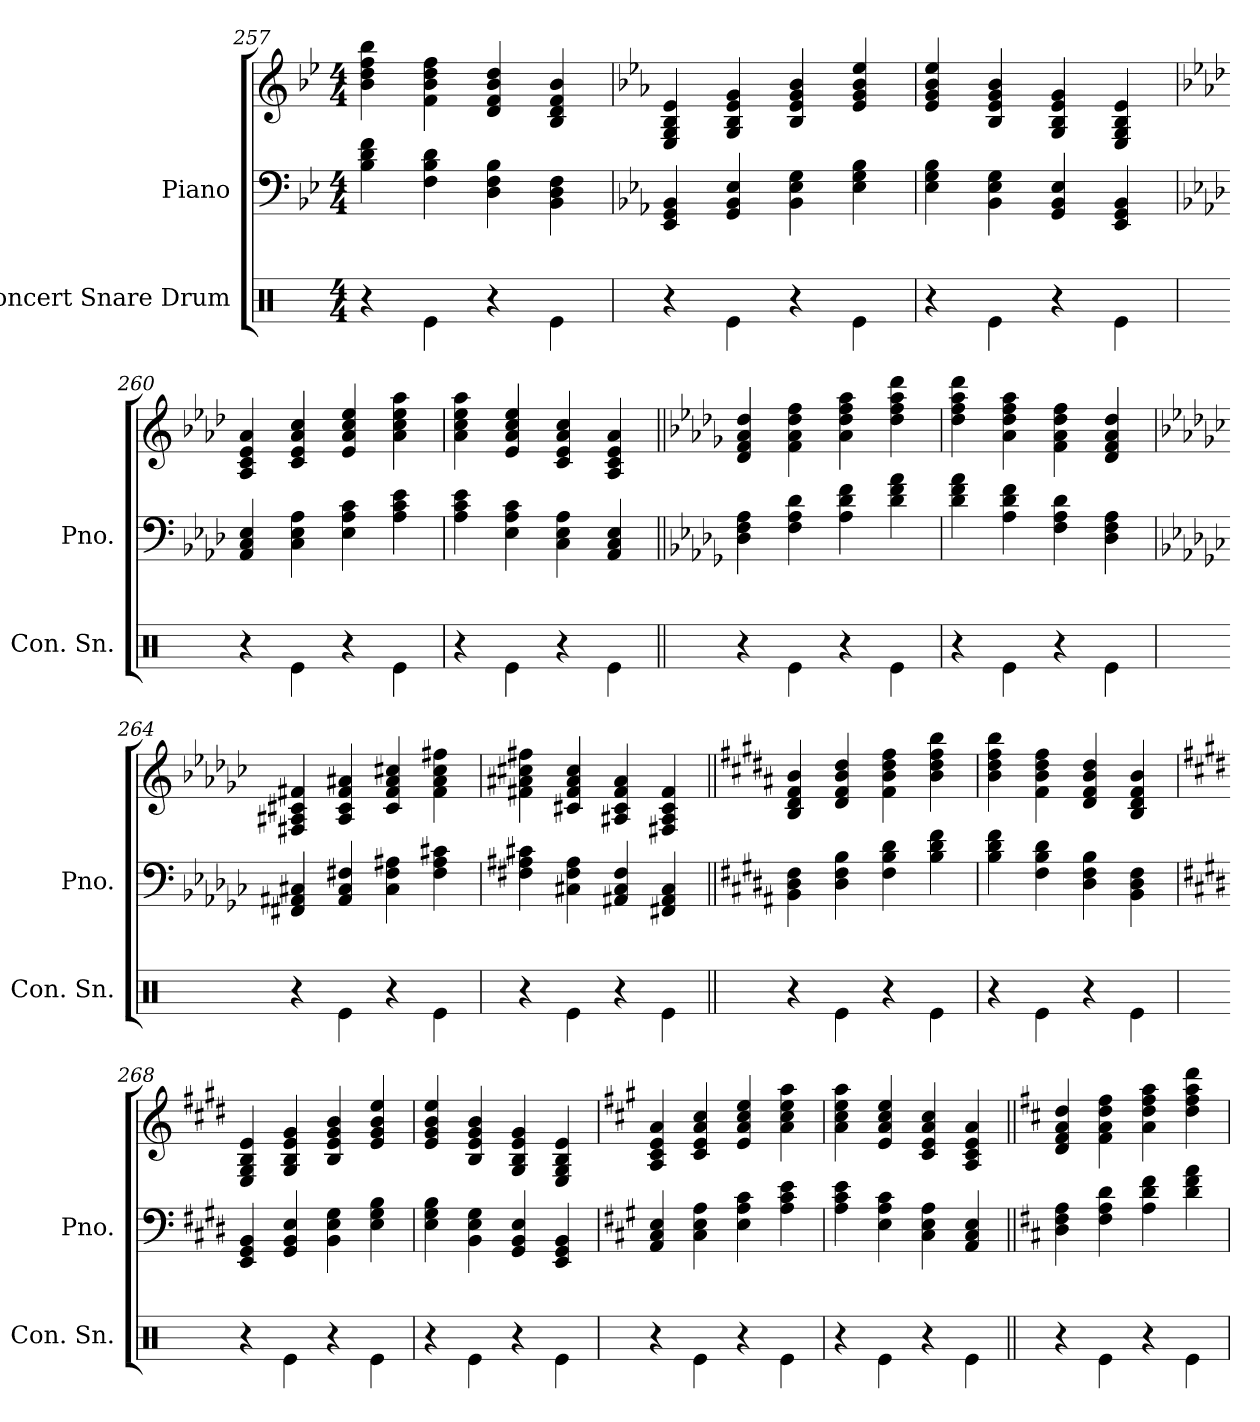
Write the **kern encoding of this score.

**kern	**kern	**kern
*part2	*part1	*part1
*staff3	*staff2	*staff1
*I"Concert Snare Drum	*I"Piano	*
*I'Con. Sn.	*I'Pno.	*
*clefX	*clefF4	*clefG2
*k[]	*k[b-e-]	*k[b-e-]
*M4/4	*M4/4	*M4/4
=257	=257	=257
4r	4B-\ 4d\ 4f\	4b-\ 4dd\ 4ff\ 4bb-\
4Re\	4F\ 4B-\ 4d\	4f\ 4b-\ 4dd\ 4ff\
4r	4D\ 4F\ 4B-\	4d/ 4f/ 4b-/ 4dd/
4Re\	4BB-\ 4D\ 4F\	4B-/ 4d/ 4f/ 4b-/
=258	=258	=258
*	*k[b-e-a-]	*k[b-e-a-]
4r	4EE-/ 4GG/ 4BB-/	4E-/ 4G/ 4B-/ 4e-/
4Re\	4GG/ 4BB-/ 4E-/	4G/ 4B-/ 4e-/ 4g/
4r	4BB-\ 4E-\ 4G\	4B-/ 4e-/ 4g/ 4b-/
4Re\	4E-\ 4G\ 4B-\	4e-/ 4g/ 4b-/ 4ee-/
=259	=259	=259
4r	4E-\ 4G\ 4B-\	4e-/ 4g/ 4b-/ 4ee-/
4Re\	4BB-\ 4E-\ 4G\	4B-/ 4e-/ 4g/ 4b-/
4r	4GG/ 4BB-/ 4E-/	4G/ 4B-/ 4e-/ 4g/
4Re\	4EE-/ 4GG/ 4BB-/	4E-/ 4G/ 4B-/ 4e-/
=260	=260	=260
*	*k[b-e-a-d-]	*k[b-e-a-d-]
4r	4AA-/ 4C/ 4E-/	4A-/ 4c/ 4e-/ 4a-/
4Re\	4C\ 4E-\ 4A-\	4c/ 4e-/ 4a-/ 4cc/
4r	4E-\ 4A-\ 4c\	4e-/ 4a-/ 4cc/ 4ee-/
4Re\	4A-\ 4c\ 4e-\	4a-\ 4cc\ 4ee-\ 4aa-\
=261	=261	=261
4r	4A-\ 4c\ 4e-\	4a-\ 4cc\ 4ee-\ 4aa-\
4Re\	4E-\ 4A-\ 4c\	4e-/ 4a-/ 4cc/ 4ee-/
4r	4C\ 4E-\ 4A-\	4c/ 4e-/ 4a-/ 4cc/
4Re\	4AA-/ 4C/ 4E-/	4A-/ 4c/ 4e-/ 4a-/
!!LO:PB:g=z
=262||	=262||	=262||
*	*k[b-e-a-d-g-]	*k[b-e-a-d-g-]
4r	4D-\ 4F\ 4A-\	4d-/ 4f/ 4a-/ 4dd-/
4Re\	4F\ 4A-\ 4d-\	4f\ 4a-\ 4dd-\ 4ff\
4r	4A-\ 4d-\ 4f\	4a-\ 4dd-\ 4ff\ 4aa-\
4Re\	4d-\ 4f\ 4a-\	4dd-\ 4ff\ 4aa-\ 4ddd-\
=263	=263	=263
4r	4d-\ 4f\ 4a-\	4dd-\ 4ff\ 4aa-\ 4ddd-\
4Re\	4A-\ 4d-\ 4f\	4a-\ 4dd-\ 4ff\ 4aa-\
4r	4F\ 4A-\ 4d-\	4f\ 4a-\ 4dd-\ 4ff\
4Re\	4D-\ 4F\ 4A-\	4d-/ 4f/ 4a-/ 4dd-/
=264	=264	=264
*	*k[b-e-a-d-g-c-]	*k[b-e-a-d-g-c-]
4r	4FF#X/ 4AA#X/ 4C#X/	4F#X/ 4A#X/ 4c#X/ 4f#X/
4Re\	4AA#/ 4C#/ 4F#X/	4A#/ 4c#/ 4f#/ 4a#X/
4r	4C#\ 4F#\ 4A#X\	4c#/ 4f#/ 4a#/ 4cc#X/
4Re\	4F#\ 4A#\ 4c#X\	4f#\ 4a#\ 4cc#\ 4ff#X\
=265	=265	=265
4r	4F#X\ 4A#X\ 4c#X\	4f#X\ 4a#X\ 4cc#X\ 4ff#X\
4Re\	4C#X\ 4F#\ 4A#\	4c#X/ 4f#/ 4a#/ 4cc#/
4r	4AA#X/ 4C#/ 4F#/	4A#X/ 4c#/ 4f#/ 4a#/
4Re\	4FF#X/ 4AA#/ 4C#/	4F#X/ 4A#/ 4c#/ 4f#/
!!LO:LB:g=z
=266||	=266||	=266||
*	*k[f#c#g#d#a#]	*k[f#c#g#d#a#]
4r	4BB\ 4D#\ 4F#\	4B/ 4d#/ 4f#/ 4b/
4Re\	4D#\ 4F#\ 4B\	4d#/ 4f#/ 4b/ 4dd#/
4r	4F#\ 4B\ 4d#\	4f#\ 4b\ 4dd#\ 4ff#\
4Re\	4B\ 4d#\ 4f#\	4b\ 4dd#\ 4ff#\ 4bb\
=267	=267	=267
4r	4B\ 4d#\ 4f#\	4b\ 4dd#\ 4ff#\ 4bb\
4Re\	4F#\ 4B\ 4d#\	4f#\ 4b\ 4dd#\ 4ff#\
4r	4D#\ 4F#\ 4B\	4d#/ 4f#/ 4b/ 4dd#/
4Re\	4BB\ 4D#\ 4F#\	4B/ 4d#/ 4f#/ 4b/
=268	=268	=268
*	*k[f#c#g#d#]	*k[f#c#g#d#]
4r	4EE/ 4GG#/ 4BB/	4E/ 4G#/ 4B/ 4e/
4Re\	4GG#/ 4BB/ 4E/	4G#/ 4B/ 4e/ 4g#/
4r	4BB\ 4E\ 4G#\	4B/ 4e/ 4g#/ 4b/
4Re\	4E\ 4G#\ 4B\	4e/ 4g#/ 4b/ 4ee/
=269	=269	=269
4r	4E\ 4G#\ 4B\	4e/ 4g#/ 4b/ 4ee/
4Re\	4BB\ 4E\ 4G#\	4B/ 4e/ 4g#/ 4b/
4r	4GG#/ 4BB/ 4E/	4G#/ 4B/ 4e/ 4g#/
4Re\	4EE/ 4GG#/ 4BB/	4E/ 4G#/ 4B/ 4e/
=270	=270	=270
*	*k[f#c#g#]	*k[f#c#g#]
4r	4AA/ 4C#/ 4E/	4A/ 4c#/ 4e/ 4a/
4Re\	4C#\ 4E\ 4A\	4c#/ 4e/ 4a/ 4cc#/
4r	4E\ 4A\ 4c#\	4e/ 4a/ 4cc#/ 4ee/
4Re\	4A\ 4c#\ 4e\	4a\ 4cc#\ 4ee\ 4aa\
=271	=271	=271
4r	4A\ 4c#\ 4e\	4a\ 4cc#\ 4ee\ 4aa\
4Re\	4E\ 4A\ 4c#\	4e/ 4a/ 4cc#/ 4ee/
4r	4C#\ 4E\ 4A\	4c#/ 4e/ 4a/ 4cc#/
4Re\	4AA/ 4C#/ 4E/	4A/ 4c#/ 4e/ 4a/
!!LO:LB:g=z
=272||	=272||	=272||
*	*k[f#c#]	*k[f#c#]
4r	4D\ 4F#\ 4A\	4d/ 4f#/ 4a/ 4dd/
4Re\	4F#\ 4A\ 4d\	4f#\ 4a\ 4dd\ 4ff#\
4r	4A\ 4d\ 4f#\	4a\ 4dd\ 4ff#\ 4aa\
4Re\	4d\ 4f#\ 4a\	4dd\ 4ff#\ 4aa\ 4ddd\
=	=	=
*-	*-	*-
